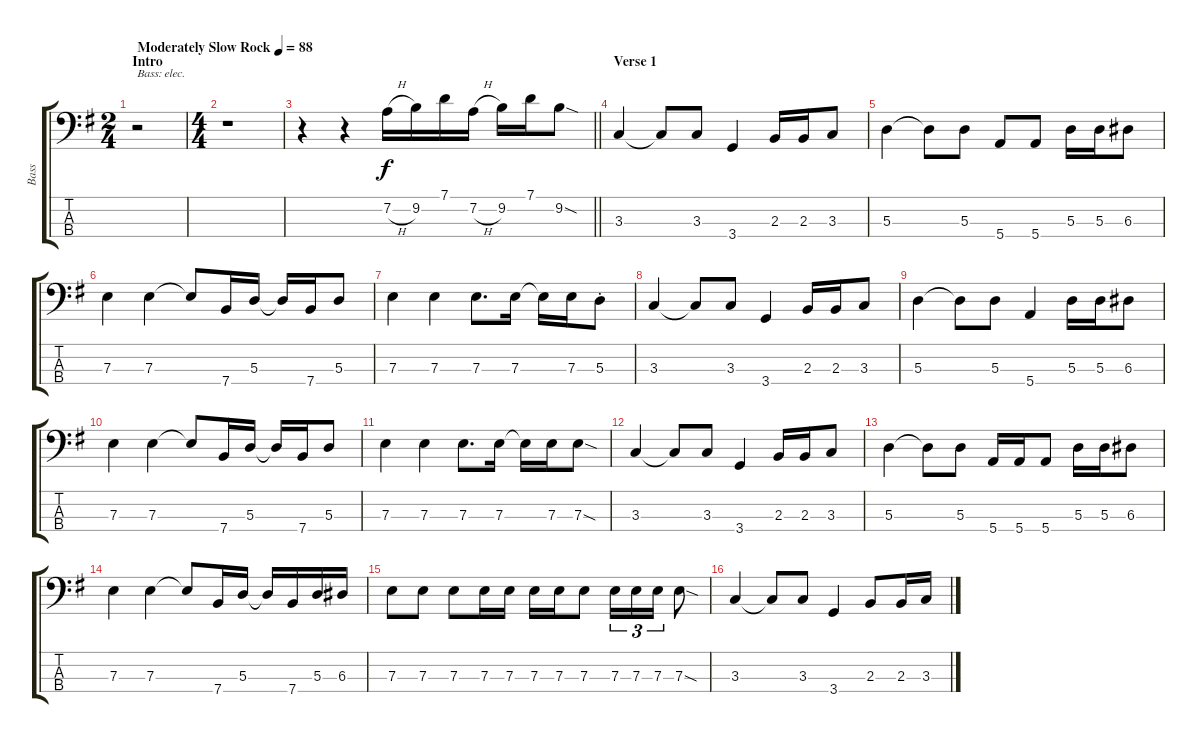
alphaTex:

\track ("Bass" "Bass") {instrument electricbassfinger}
\staff {score tabs}
\tuning (G2 D2 A1 E1) {hide}
\ts (2 4)
\section ("" "Intro")
\tempo (88 "Moderately Slow Rock")
\clef f4
\ks g
r.2{txt "Bass: elec." dy f instrument electricbassfinger} |
\ts (4 4)
r.1 |
\barLineRight lightlight
r.4 r.4 7.2{h}.16 9.2.16 7.1.16 7.2{h}.16 9.2.16 7.1.16 9.2{sod}.8 |
\section ("" "Verse 1")
3.3.4 3.3{t}.8 3.3.8 3.4.4 2.3.16 2.3.16 3.3.8 |
5.3.4 5.3{t}.8 5.3.8 5.4.8 5.4.8 5.3.16 5.3.16 6.3.8 |
7.3.4 7.3.4 7.3{t}.8 7.4.16 5.3.16 5.3{t}.16 7.4.16 5.3.8 |
7.3.4 7.3.4 7.3.8{d} 7.3.16 7.3{t}.16 7.3.16 5.3{st}.8 |
3.3.4 3.3{t}.8 3.3.8 3.4.4 2.3.16 2.3.16 3.3.8 |
5.3.4 5.3{t}.8 5.3.8 5.4.4 5.3.16 5.3.16 6.3.8 |
7.3.4 7.3.4 7.3{t}.8 7.4.16 5.3.16 5.3{t}.16 7.4.16 5.3.8 |
7.3.4 7.3.4 7.3.8{d} 7.3.16 7.3{t}.16 7.3.16 7.3{sod}.8 |
3.3.4 3.3{t}.8 3.3.8 3.4.4 2.3.16 2.3.16 3.3.8 |
5.3.4 5.3{t}.8 5.3.8 5.4.16 5.4.16 5.4.8 5.3.16 5.3.16 6.3.8 |
7.3.4 7.3.4 7.3{t}.8 7.4.16 5.3.16 5.3{t}.16 7.4.16 5.3.16 6.3.16 |
7.3.8 7.3.8 7.3.8 7.3.16 7.3.16 7.3.16 7.3.16 7.3.8 7.3.16{tu (3 2)} 7.3.16{tu (3 2)} 7.3.16{tu (3 2)} 7.3{sod}.8 |
3.3.4 3.3{t}.8 3.3.8 3.4.4 2.3.8 2.3.16 3.3.16
